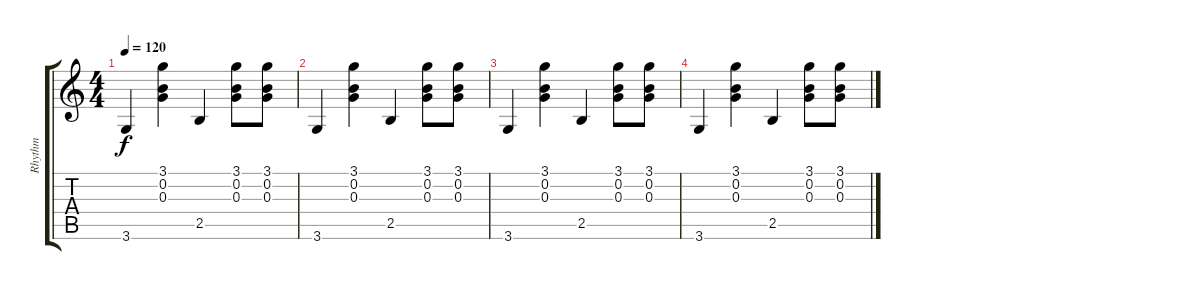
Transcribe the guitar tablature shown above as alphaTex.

\track ("Rhythm" "Rhythm") {instrument acousticguitarsteel}
\staff {score tabs}
\tuning (E4 B3 G3 D3 A2 E2) {hide}
\ts (4 4)
\tempo 120
\clef g2
\ks c
3.6.4{dy f instrument acousticguitarsteel} (3.1 0.2 0.3).4 2.5.4 (3.1 0.2 0.3).8 (3.1 0.2 0.3).8 |
3.6.4 (3.1 0.2 0.3).4 2.5.4 (3.1 0.2 0.3).8 (3.1 0.2 0.3).8 |
3.6.4 (3.1 0.2 0.3).4 2.5.4 (3.1 0.2 0.3).8 (3.1 0.2 0.3).8 |
3.6.4 (3.1 0.2 0.3).4 2.5.4 (3.1 0.2 0.3).8 (3.1 0.2 0.3).8
